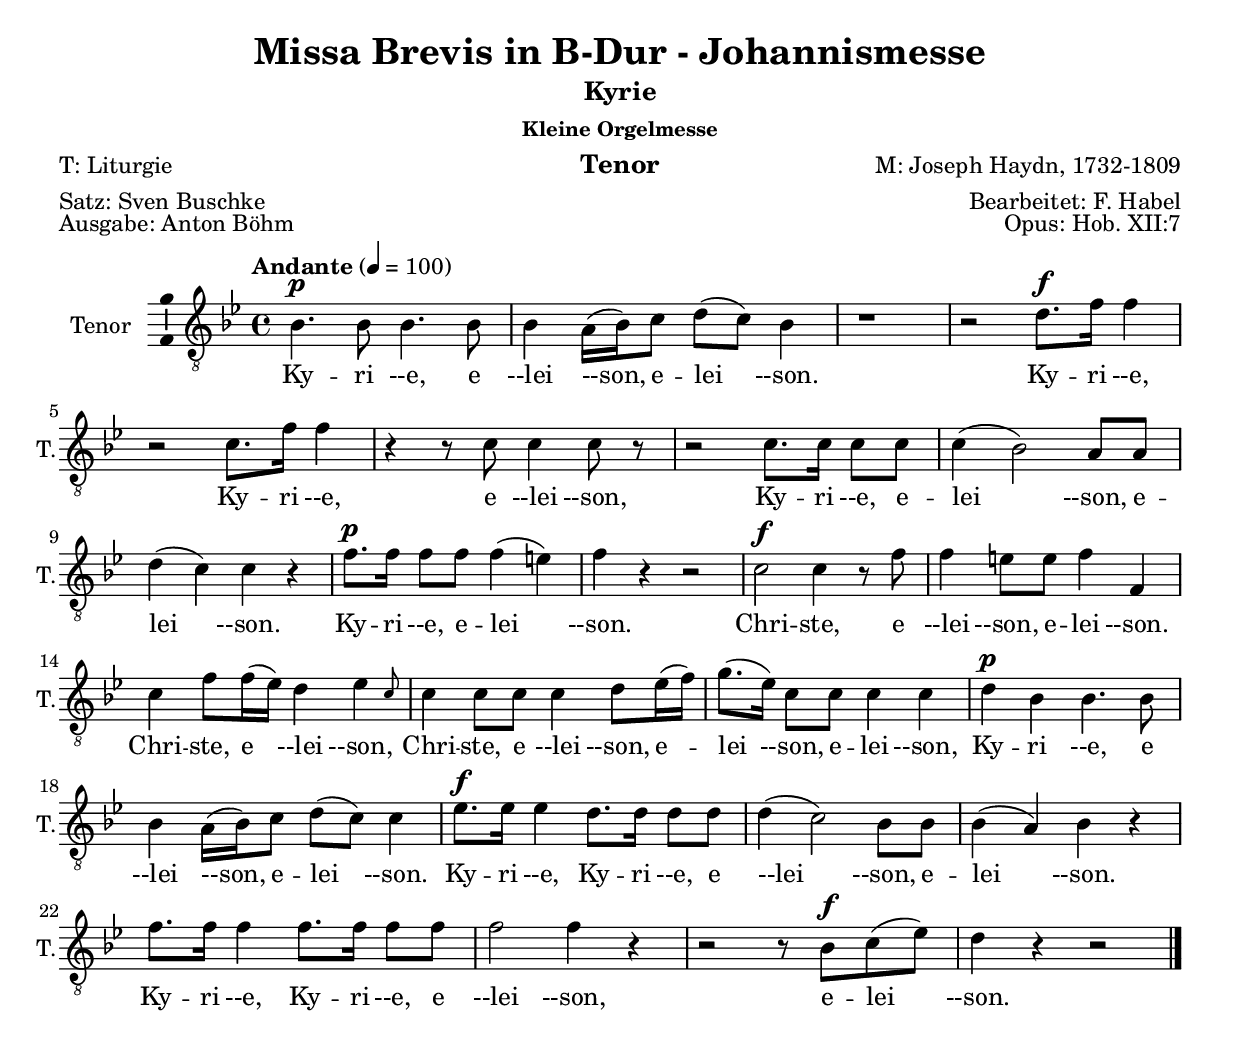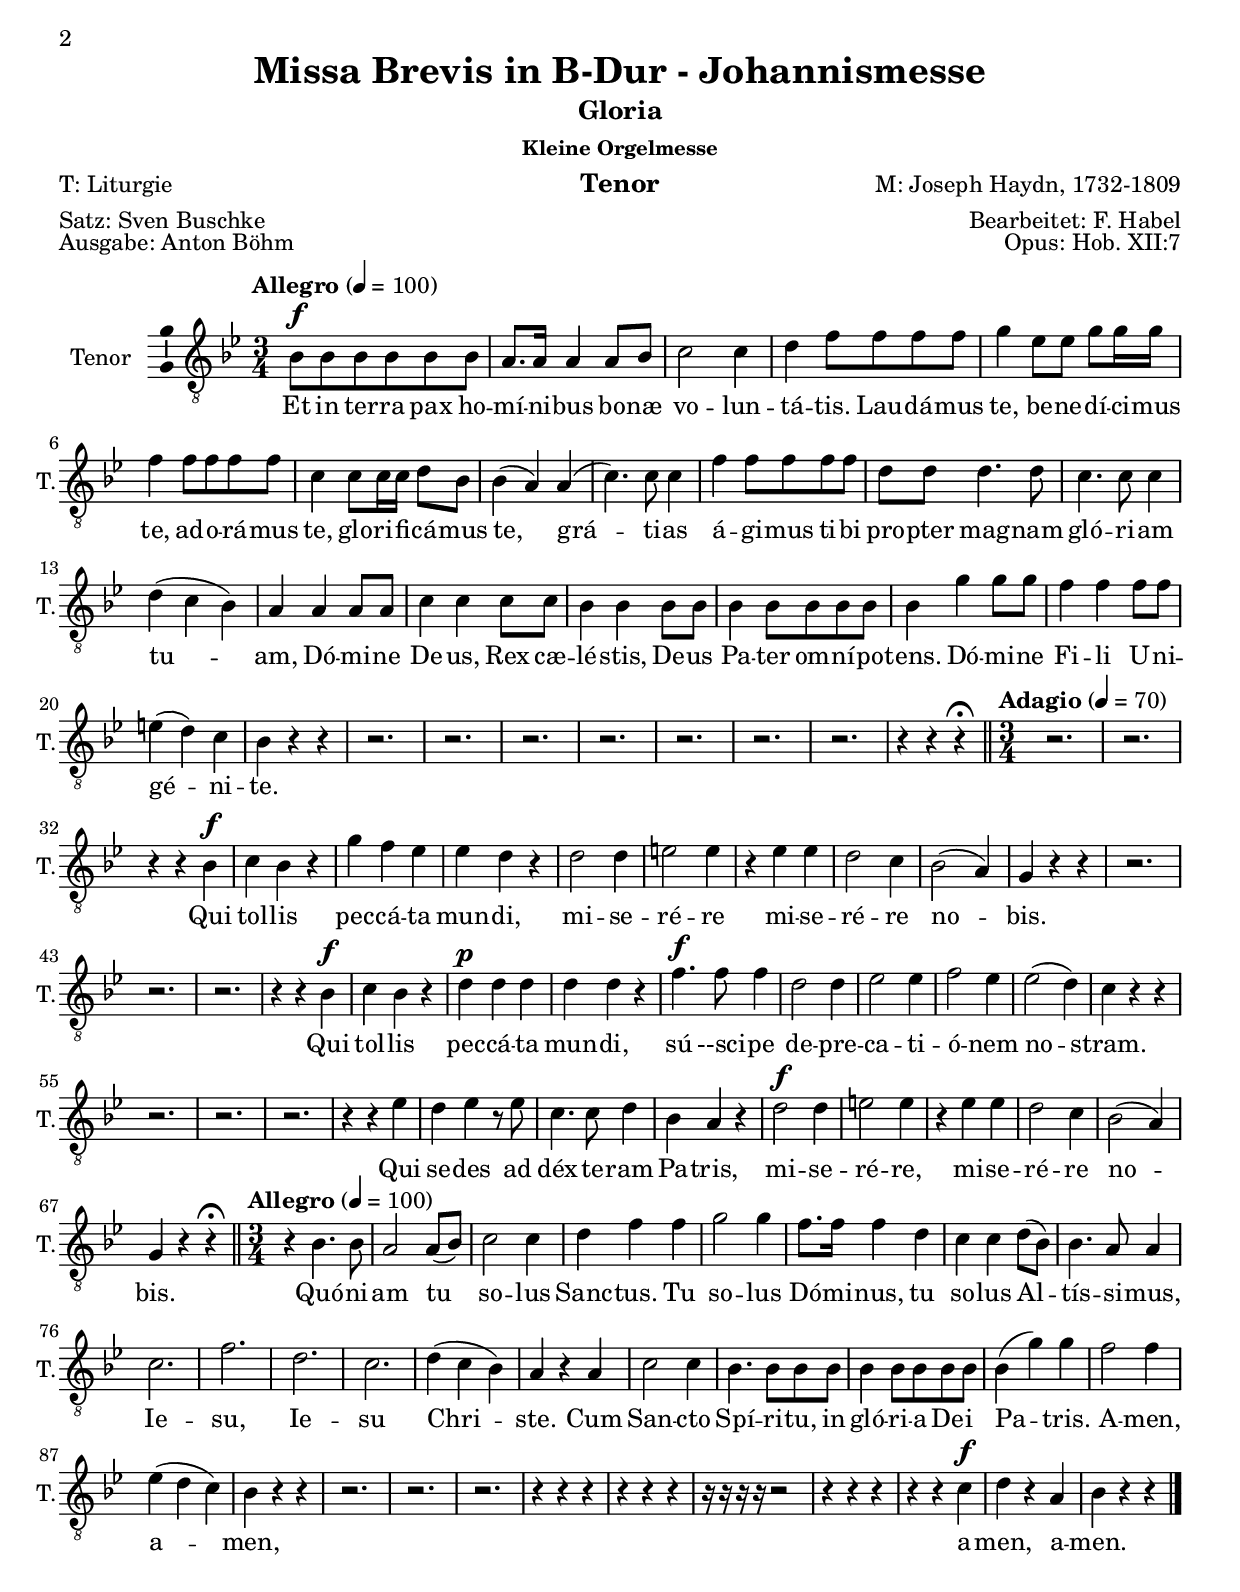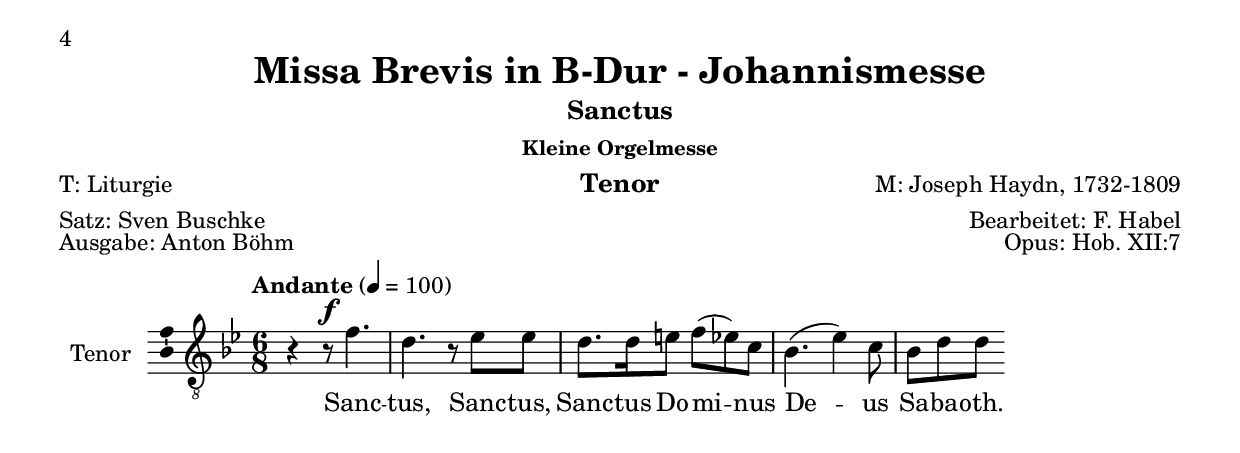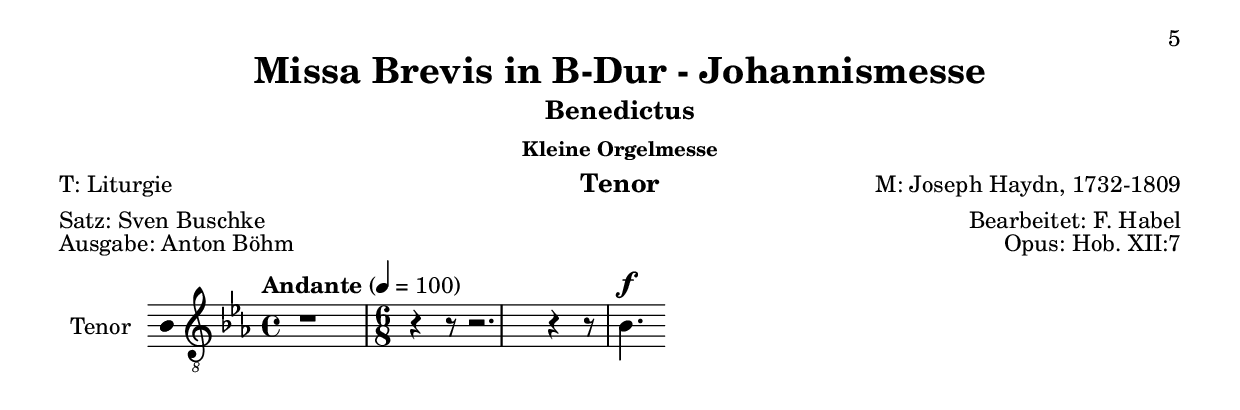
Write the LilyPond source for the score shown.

\version "2.24.3"
\language "english"

\header {
  dedication = ""
  title = "Missa Brevis in B-Dur - Johannismesse"
  subtitle = ""
  subsubtitle = "Kleine Orgelmesse"
  instrument = "Tenor"
  composer = "M: Joseph Haydn, 1732-1809"
  arranger = "Bearbeitet: F. Habel"
  poet = "T: Liturgie"
  meter = "Satz: Sven Buschke"
  piece = "Ausgabe: Anton Böhm"
  opus = "Opus: Hob. XII:7"
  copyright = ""
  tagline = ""
}

\paper {
  #(set-paper-size "a4")
}

global = {
  \key c \major
  \numericTimeSignature
  \time 4/4
  \tempo "Andante" 4=100
}

%%%%%%%%%%%%%%%%%%%%%%%%%%%%%%%%
% Kyrie
%%%%%%%%%%%%%%%%%%%%%%%%%%%%%%%%

globalA = {
  \key bf \major
  %   \numericTimeSignature
  \time 4/4
  \tempo "Andante" 4=100
}

scoreATenorVoice = \relative c' {
  \globalA
  \dynamicUp
  % Music follows here.
  bf4.\p bf8  bf4. bf8 bf4 a16(bf) c8 d(c) bf4
  r1 r2 d8.\f f16 f4
  r2 c8. f16 f4
  r4 r8 c c4 c8 r
  r2 c8. c16 c8 c c4(bf2) a8 a d4(c) c r
  f8.\p f16 f8 f f4(e) f r r2
  c2\f c4 r8 f
  f4 e8 e f4 f, c' f8 f16(ef) d4 \afterGrace ef {c8}
  c4 c8 c c4 d8 ef16(f)
  g8.(ef16) c8 c c4 c
  d\p bf bf4. bf8 bf4 a16(bf) c8 d(c) c4
  ef8.\f ef16 ef4 d8. d16 d8 d d4(c2) bf8 bf
  bf4(a) bf r
  f'8. f16 f4 f8. f16 f8 f f2 f4 r
  r2 r8 bf,\f c(ef) d4 r r2
  \bar "|."
}

scoreAVerse = \lyricmode {
  % Lyrics follow here.
  Ky -- ri --e, e --lei --son, e -- lei --son.
  Ky -- ri --e, Ky -- ri --e, e --lei --son, Ky -- ri --e, e -- lei --son, e -- lei --son.
  Ky -- ri --e, e -- lei --son.
  Chri -- ste, e --lei --son, e -- lei --son.
  Chri -- ste, e --lei --son,
  Chri -- ste, e --lei --son, e -- lei --son, e -- lei --son, 
  Ky -- ri --e, e --lei --son, e -- lei --son.
  Ky -- ri --e, Ky -- ri --e, e --lei --son, e -- lei --son.
  Ky -- ri --e, Ky -- ri --e, e --lei --son, e -- lei --son.
}

\bookpart {
  \header {
    subtitle = "Kyrie"
  }
  \score {
    \new Staff \with {
      instrumentName = "Tenor"
      shortInstrumentName = "T."
      midiInstrument = "choir aahs"
      \consists "Ambitus_engraver"
    } { \clef "treble_8" \scoreATenorVoice }
    \addlyrics { \scoreAVerse }
    \layout { }
    \midi { }
  }
}

%%%%%%%%%%%%%%%%%%%%%%%%%%%%%%%%
% Gloria
%%%%%%%%%%%%%%%%%%%%%%%%%%%%%%%%

globalB = {
  \key bf \major
  %   \numericTimeSignature
  \time 3/4
  \tempo "Allegro" 4=100
}

scoreBTenorVoice = \relative c' {
  \globalB
  \dynamicUp
  % Music follows here.
  bf8\f 8 8 8 8 8
  a8. a16 a4 a8 bf
  c2 c4
  d f8 f f f
  g4 ef8 ef g g16 g
  f4 f8 f f f
  c4 c8 c16 c d8 bf
  bf4(a) a(c4.) c8 c4
  f f8 f f f d d d4. d8  c4. c8 c4
  d(c bf) a a a8 a c4 c c8 c bf4 bf bf8 bf bf4 bf8 bf bf bf bf4 g' g8 g f4 f f8 f e4(d) c bf r r
  r2. r r r r r r r4 r r\fermata
  \bar "||"
  \time 3/4
  \tempo "Adagio" 4=70
  r2.
  r
  r4 r bf\f c bf r
  g' f ef ef d r d2 d4 e2 e4
  r ef ef d2 c4 bf2(a4) g r r
  r2. r r
  r4 r bf\f c bf r
  d\p d d d d r
  f4.\f f8 f4 d2 d4
  ef2 ef4
  f2 ef4 ef2(d4) c r r 
  r2. r r
  r4 r ef d ef r8 ef
  c4. c8 d4 bf a r
  d2\f d4 e2 e4
  r ef ef d2 c4 bf2(a4) g r r\fermata
  \bar "||"
  \time 3/4
  \tempo "Allegro" 4=100
  r4 bf4. bf8
  a2 a8(bf) c2 c4 d f f g2 g4
  f8. f16 f4 d c c d8(bf) bf4. a8 a4
  c2. f d c 
  d4(c bf) a r a
  c2 c4 bf4. bf8 8 8
  bf4 bf8 8 8 8
  bf4(g') g f2 f4
  ef(d c) bf r r 
  r2. r r
  r4 r r
  r r r
  r16 r r r r2
  r4 r r
  r r c\f d r a bf r r
  \bar "|."
}

scoreBVerse = \lyricmode {
  % Lyrics follow here.
  % Glória in ex -- cél -- sis Deo
  Et in ter -- ra pax ho -- mí -- ni -- bus bo -- næ vo -- lun -- tá -- tis.
  Lau -- dá -- mus te,
  be -- ne -- dí -- ci -- mus te,
  ad -- o -- rá -- mus te,
  glo -- ri -- fi -- cá -- mus te,
  grá -- ti -- as á -- gi -- mus ti -- bi pro -- pter mag -- nam gló -- ri -- am tu -- am,
  Dó -- mi -- ne De -- us, Rex cæ -- lé -- stis,
  De -- us Pa -- ter om -- ní -- po -- tens.
  Dó -- mi -- ne Fi -- li U -- ni -- gé -- ni -- te.
%   Ie -- su Chris -- te,
%   Dó -- mi -- ne De -- us, Ag -- nus Dei, Fí -- li -- us Pa -- tris,
  Qui tol -- lis pec -- cá -- ta mun -- di,
  mi -- se -- ré -- re mi -- se -- ré -- re no -- bis.
  Qui tol -- lis pec -- cá -- ta mun -- di,
  sú --sci -- pe de -- pre -- ca -- ti -- ó -- nem no -- stram.
  Qui se -- des ad déx -- te -- ram Pa -- tris,
  mi -- se -- ré -- re, mi -- se -- ré -- re no -- bis.
  Quó -- ni -- am tu so -- lus Sanc -- tus.
  Tu so -- lus Dó -- mi -- nus,
  tu so -- lus Al -- tís -- si -- mus,
  Ie -- su, Ie -- su Chri -- ste.
  Cum San -- cto Spí -- ri -- tu,
  in gló -- ri -- a De -- i Pa -- tris.
  A -- men, a -- men, a -- men, a -- men.
}

\bookpart {
  \header {
    subtitle = "Gloria"
  }
  \score {
    \new Staff \with {
      instrumentName = "Tenor"
      shortInstrumentName = "T."
      midiInstrument = "choir aahs"
      \consists "Ambitus_engraver"
    } { \clef "treble_8" \scoreBTenorVoice }
    \addlyrics { \scoreBVerse }
    \layout { }
    \midi { }
  }
}

%%%%%%%%%%%%%%%%%%%%%%%%%%%%%%%%
% Credo
%%%%%%%%%%%%%%%%%%%%%%%%%%%%%%%%

globalC = {
  \key bf \major
  %   \numericTimeSignature
  \time 4/4
  \tempo "Andante" 4=100
}

scoreCTenorVoice = \relative c' {
  \globalC
  \dynamicUp
  % Music follows here.
  r1
  r2 b8\f
}

scoreCVerse = \lyricmode {
  % Lyrics follow here.
  Cre -- do in un -- um De -- um,
  Pa -- trem om -- ni -- potén -- tem,
  fac -- tórem cæ -- li et terræ,
  vi -- si -- bí -- li -- um óm -- ni -- um et in -- vi -- si -- bí -- li -- um.
  Et in un -- um Dó -- mi -- num, Ie -- sum Chris -- tum,
  Fí -- li -- um Dei un -- igé -- ni -- tum,
  et ex Pa -- tre na -- tum an -- te óm -- nia sǽ -- cu -- la.
  De -- um de Deo, lu -- men de lú -- mi -- ne, De -- um ver -- um de Deo ve -- ro,
  gé -- ni -- tum, non fac -- tum, con -- sub -- stan -- tiálem Pa -- tri:
  per quem óm -- nia fac -- ta sunt.
  Qui propter nos hó -- mi -- nes et propter no -- stram sa -- lútem
  de -- scén -- dit de cæ -- lis.
  Et in -- carnátus est de Spíri -- tu Sanc -- to
  ex Ma -- ría Vír -- gi -- ne, et ho -- mo fac -- tus est.
  Cru -- cifí -- xus éti -- am pro no -- bis sub Pón -- tio Piláto;
  pas -- sus et sepúl -- tus est,
  et re -- s -- urré -- xit tér -- tia die, secún -- dum Scrip -- túras,
  et ascén -- dit in cælum, se -- det ad déx -- teram Pa -- tris.
  Et íte -- rum ventúrus est cum glória,
  iu -- dicá -- re vi -- vos et mór -- tu -- os,
  cui -- us reg -- ni non erit fi -- nis.
  Et in Spíri -- tum Sanc -- tum, Dó -- mi -- num et vi -- vi -- ficán -- tem:
  qui ex Pa -- tre Fi -- lióque procé -- dit.
  Qui cum Pa -- tre et Fí -- lio si -- mul ad -- orátur et conglo -- ri -- ficátur:
  qui locútus est per pro -- phétas.
  Et un -- am, sanc -- tam, ca -- thó -- li -- cam et apo -- stó -- li -- cam Ec -- clé -- si -- am.
  Con -- fíte -- or un -- um bap -- tís -- ma in re -- mis -- sió -- nem pec -- catórum.
  Et ex -- spéc -- to re -- s -- ur -- rec -- tió -- nem mor -- tuórum,
  et vit -- am ventúri sǽ -- cu -- li. Amen.
}

\bookpart {
  \header {
    subtitle = "Credo"
  }
  \score {
    \new Staff \with {
      instrumentName = "Tenor"
      shortInstrumentName = "T."
      midiInstrument = "choir aahs"
      \consists "Ambitus_engraver"
    } { \clef "treble_8" \scoreCTenorVoice }
    \addlyrics { \scoreCVerse }
    \layout { }
    \midi { }
  }
}

%%%%%%%%%%%%%%%%%%%%%%%%%%%%%%%%
% Sanctus
%%%%%%%%%%%%%%%%%%%%%%%%%%%%%%%%

globalD = {
  \key bf \major
  %   \numericTimeSignature
  \time 6/8
  \tempo "Andante" 4=100
}

scoreDTenorVoice = \relative c' {
  \globalD
  \dynamicUp
  % Music follows here.
  \partial 2.
  r4 r8\f f4.
  d r8 ef ef d8. d16 e8 f(ef) c
  bf4.(ef4) c8 bf d d
}

scoreDVerse = \lyricmode {
  % Lyrics follow here.
  Sanc -- tus, Sanc -- tus, Sanc -- tus Do -- mi -- nus De -- us Sa -- ba -- oth.
  Ple -- ni sunt cae -- li et ter -- ra glo -- ria tua.
  Ho -- san -- na in ex -- cel -- sis.
  Be -- ne -- dic -- tus qui ve -- nit in no -- mi -- ne Do -- mi -- ni.
  Ho -- san -- na in ex -- cel -- sis.
}

\bookpart {
  \header {
    subtitle = "Sanctus"
  }
  \score {
    \new Staff \with {
      instrumentName = "Tenor"
      shortInstrumentName = "T."
      midiInstrument = "choir aahs"
      \consists "Ambitus_engraver"
    } { \clef "treble_8" \scoreDTenorVoice }
    \addlyrics { \scoreDVerse }
    \layout { }
    \midi { }
  }
}

%%%%%%%%%%%%%%%%%%%%%%%%%%%%%%%%
% Benedictus
%%%%%%%%%%%%%%%%%%%%%%%%%%%%%%%%

globalE = {
  \key ef \major
  %   \numericTimeSignature
  \time 4/4
  \tempo "Andante" 4=100
}

scoreETenorVoice = \relative c' {
  \globalE
  \dynamicUp
  % Music follows here.
  r1
  \time 6/8
  r4 r8
  r2.
  r4 r8 bf4.\f
}

scoreEVerse = \lyricmode {
  % Lyrics follow here.

}

\bookpart {
  \header {
    subtitle = "Benedictus"
  }
  \score {
    \new Staff \with {
      instrumentName = "Tenor"
      shortInstrumentName = "T."
      midiInstrument = "choir aahs"
      \consists "Ambitus_engraver"
    } { \clef "treble_8" \scoreETenorVoice }
    \addlyrics { \scoreEVerse }
    \layout { }
    \midi { }
  }
}

%%%%%%%%%%%%%%%%%%%%%%%%%%%%%%%%
% Agnus Dei
%%%%%%%%%%%%%%%%%%%%%%%%%%%%%%%%

globalF = {
  \key bf \major
  %   \numericTimeSignature
  \time 3/4
  \tempo "Andante" 4=100
}

scoreFTenorVoice = \relative c' {
  \globalF
  \dynamicUp
  % Music follows here.
  r2. r
  r4 r bf
}

scoreFVerse = \lyricmode {
  % Lyrics follow here.

}

\bookpart {
  \header {
    subtitle = "Agnus Dei"
  }
  \score {
    \new Staff \with {
      instrumentName = "Tenor"
      shortInstrumentName = "T."
      midiInstrument = "choir aahs"
      \consists "Ambitus_engraver"
    } { \clef "treble_8" \scoreFTenorVoice }
    \addlyrics { \scoreFVerse }
    \layout { }
    \midi { }
  }
}
